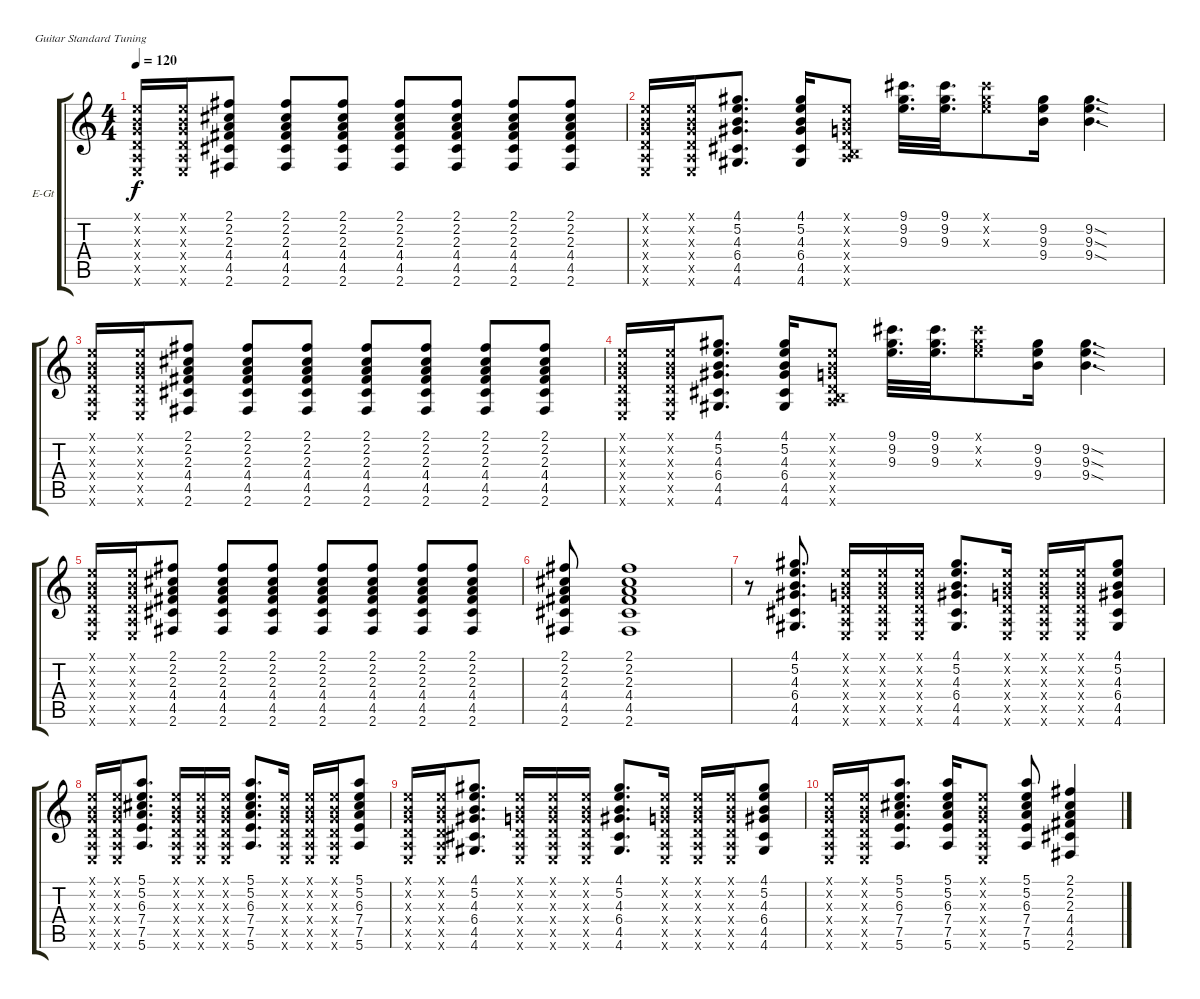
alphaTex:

\defaultSystemsLayout 4
\bracketExtendMode groupsimilarinstruments
\firstSystemTrackNameOrientation horizontal
\otherSystemsTrackNameOrientation horizontal
\track ("Аня" "E-Gt") {instrument electricguitarclean}
\staff {score tabs}
\tuning (E4 B3 G3 D3 A2 E2)
\ts (4 4)
\tempo 120
\clef g2
\ks c
(0.1{x} 0.2{x} 0.3{x} 0.4{x} 0.5{x} 0.6{x}).16{dy f} (0.1{x} 0.2{x} 0.3{x} 0.4{x} 0.5{x} 0.6{x}).16 (2.1 2.2 2.3 4.4 4.5 2.6).8 (2.1 2.2 2.3 4.4 4.5 2.6).8 (2.1 2.2 2.3 4.4 4.5 2.6).8 (2.1 2.2 2.3 4.4 4.5 2.6).8 (2.1 2.2 2.3 4.4 4.5 2.6).8 (2.1 2.2 2.3 4.4 4.5 2.6).8 (2.1 2.2 2.3 4.4 4.5 2.6).8 |
(0.1{x} 0.2{x} 0.3{x} 0.4{x} 0.5{x} 0.6{x}).16 (0.1{x} 0.2{x} 0.3{x} 0.4{x} 0.5{x} 0.6{x}).16 (4.1 5.2 4.3 6.4 4.5 4.6).8{d} (4.1 5.2 4.3 6.4 4.5 4.6).16 (0.1{x} 0.2{x} 0.3{x} 0.4{x} 0.5{x} 7.6{x}).8 (9.1 9.2 9.3).32{d} (9.1 9.2 9.3).32{d} (9.1{x} 9.2{x} 9.3{x}).8 (9.2 9.3 9.4).16 (9.2{sod} 9.3{sod} 9.4{sod}).4{d} |
(0.1{x} 0.2{x} 0.3{x} 0.4{x} 0.5{x} 0.6{x}).16 (0.1{x} 0.2{x} 0.3{x} 0.4{x} 0.5{x} 0.6{x}).16 (2.1 2.2 2.3 4.4 4.5 2.6).8 (2.1 2.2 2.3 4.4 4.5 2.6).8 (2.1 2.2 2.3 4.4 4.5 2.6).8 (2.1 2.2 2.3 4.4 4.5 2.6).8 (2.1 2.2 2.3 4.4 4.5 2.6).8 (2.1 2.2 2.3 4.4 4.5 2.6).8 (2.1 2.2 2.3 4.4 4.5 2.6).8 |
(0.1{x} 0.2{x} 0.3{x} 0.4{x} 0.5{x} 0.6{x}).16 (0.1{x} 0.2{x} 0.3{x} 0.4{x} 0.5{x} 0.6{x}).16 (4.1 5.2 4.3 6.4 4.5 4.6).8{d} (4.1 5.2 4.3 6.4 4.5 4.6).16 (0.1{x} 0.2{x} 0.3{x} 0.4{x} 0.5{x} 7.6{x}).8 (9.1 9.2 9.3).32{d} (9.1 9.2 9.3).32{d} (9.1{x} 9.2{x} 9.3{x}).8 (9.2 9.3 9.4).16 (9.2{sod} 9.3{sod} 9.4{sod}).4{d} |
(0.1{x} 0.2{x} 0.3{x} 0.4{x} 0.5{x} 0.6{x}).16 (0.1{x} 0.2{x} 0.3{x} 0.4{x} 0.5{x} 0.6{x}).16 (2.1 2.2 2.3 4.4 4.5 2.6).8 (2.1 2.2 2.3 4.4 4.5 2.6).8 (2.1 2.2 2.3 4.4 4.5 2.6).8 (2.1 2.2 2.3 4.4 4.5 2.6).8 (2.1 2.2 2.3 4.4 4.5 2.6).8 (2.1 2.2 2.3 4.4 4.5 2.6).8 (2.1 2.2 2.3 4.4 4.5 2.6).8 |
(2.1 2.2 2.3 4.4 4.5 2.6).8 (2.1 2.2 2.3 4.4 4.5 2.6).1 |
r.8 (4.1 5.2 4.3 6.4 4.5 4.6).8{d} (0.1{x} 0.2{x} 0.3{x} 0.4{x} 0.5{x} 0.6{x}).16 (0.1{x} 0.2{x} 0.3{x} 0.4{x} 0.5{x} 0.6{x}).16 (0.1{x} 0.2{x} 0.3{x} 0.4{x} 0.5{x} 0.6{x}).16 (4.1 5.2 4.3 6.4 4.5 4.6).8{d} (0.1{x} 0.2{x} 0.3{x} 0.4{x} 0.5{x} 0.6{x}).16 (0.1{x} 0.2{x} 0.3{x} 0.4{x} 0.5{x} 0.6{x}).16 (0.1{x} 0.2{x} 0.3{x} 0.4{x} 0.5{x} 0.6{x}).16 (4.1 5.2 4.3 6.4 4.5 4.6).8 |
(0.1{x} 0.2{x} 0.3{x} 0.4{x} 0.5{x} 0.6{x}).16 (0.1{x} 0.2{x} 0.3{x} 0.4{x} 0.5{x} 0.6{x}).16 (5.1 5.2 6.3 7.4 7.5 5.6).8{d} (0.1{x} 0.2{x} 0.3{x} 0.4{x} 0.5{x} 0.6{x}).16 (0.1{x} 0.2{x} 0.3{x} 0.4{x} 0.5{x} 0.6{x}).16 (0.1{x} 0.2{x} 0.3{x} 0.4{x} 0.5{x} 0.6{x}).16 (5.1 5.2 6.3 7.4 7.5 5.6).8{d} (0.1{x} 0.2{x} 0.3{x} 0.4{x} 0.5{x} 0.6{x}).16 (0.1{x} 0.2{x} 0.3{x} 0.4{x} 0.5{x} 0.6{x}).16 (0.1{x} 0.2{x} 0.3{x} 0.4{x} 0.5{x} 0.6{x}).16 (5.1 5.2 6.3 7.4 7.5 5.6).8 |
(0.1{x} 0.2{x} 0.3{x} 0.4{x} 0.5{x} 0.6{x}).16 (0.1{x} 0.2{x} 0.3{x} 0.4{x} 0.5{x} 0.6{x}).16 (4.1 5.2 4.3 6.4 4.5 4.6).8{d} (0.1{x} 0.2{x} 0.3{x} 0.4{x} 0.5{x} 0.6{x}).16 (0.1{x} 0.2{x} 0.3{x} 0.4{x} 0.5{x} 0.6{x}).16 (0.1{x} 0.2{x} 0.3{x} 0.4{x} 0.5{x} 0.6{x}).16 (4.1 5.2 4.3 6.4 4.5 4.6).8{d} (0.1{x} 0.2{x} 0.3{x} 0.4{x} 0.5{x} 0.6{x}).16 (0.1{x} 0.2{x} 0.3{x} 0.4{x} 0.5{x} 0.6{x}).16 (0.1{x} 0.2{x} 0.3{x} 0.4{x} 0.5{x} 0.6{x}).16 (4.1 5.2 4.3 6.4 4.5 4.6).8 |
(0.1{x} 0.2{x} 0.3{x} 0.4{x} 0.5{x} 0.6{x}).16 (0.1{x} 0.2{x} 0.3{x} 0.4{x} 0.5{x} 0.6{x}).16 (5.1 5.2 6.3 7.4 7.5 5.6).8{d} (5.1 5.2 6.3 7.4 7.5 5.6).16 (0.1{x} 0.2{x} 0.3{x} 0.4{x} 0.5{x} 0.6{x}).8 (5.1 5.2 6.3 7.4 7.5 5.6).8 (2.1 2.2 2.3 4.4 4.5 2.6).4
